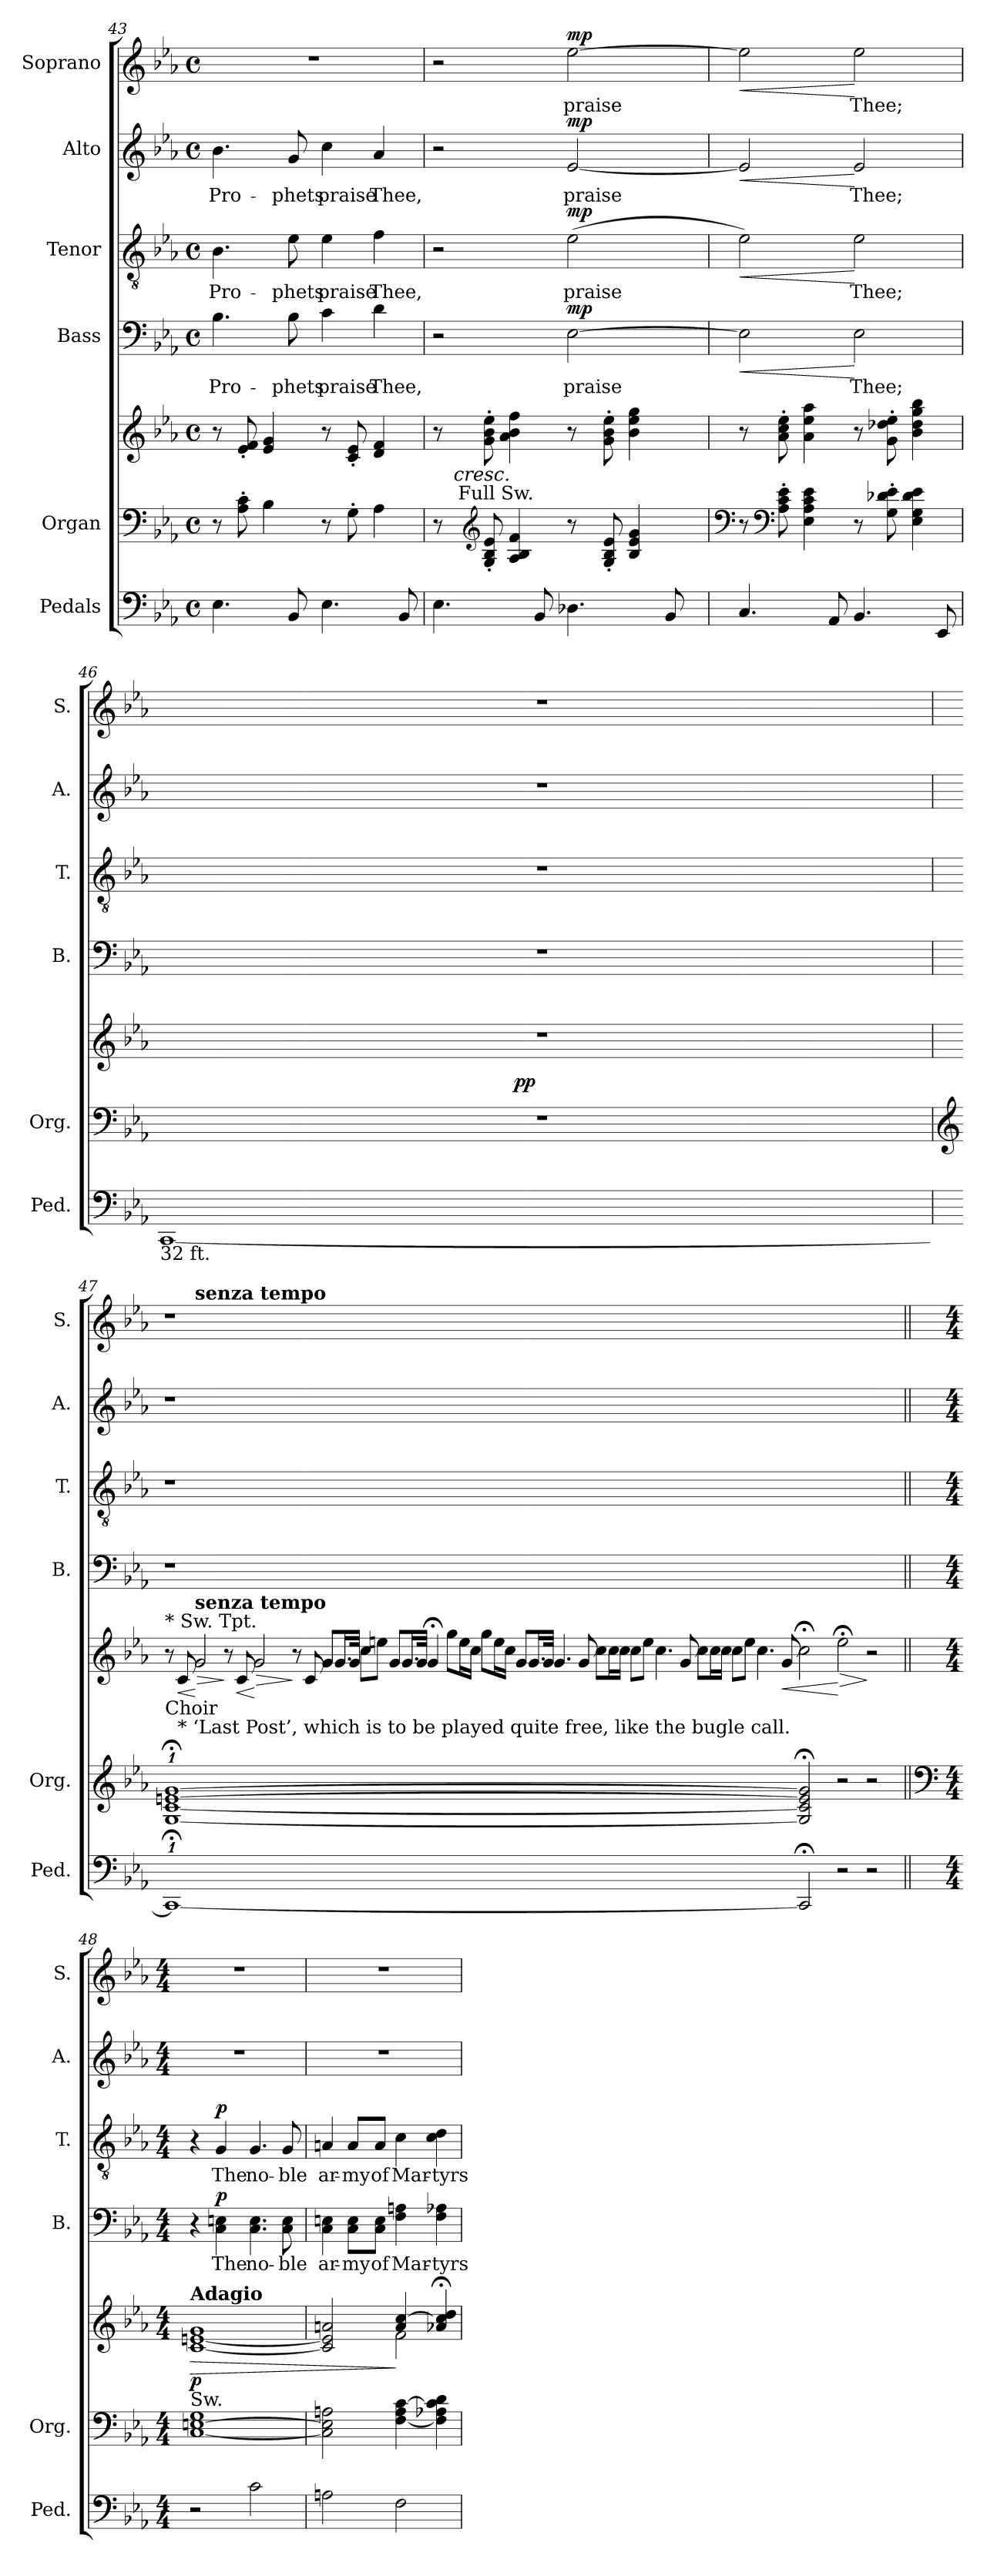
**kern	**kern	**kern	**dynam	**kern	**text	**dynam	**kern	**text	**dynam	**kern	**text	**dynam	**kern	**text	**dynam
*part6	*part5	*part5	*part5	*part4	*part4	*part4	*part3	*part3	*part3	*part2	*part2	*part2	*part1	*part1	*part1
*staff7	*staff6	*staff5	*staff5/6	*staff4	*staff4	*staff4	*staff3	*staff3	*staff3	*staff2	*staff2	*staff2	*staff1	*staff1	*staff1
*I"Pedals	*I"Organ	*	*	*I"Bass	*	*	*I"Tenor	*	*	*I"Alto	*	*	*I"Soprano	*	*
*I'Ped.	*I'Org.	*	*	*I'B.	*	*	*I'T.	*	*	*I'A.	*	*	*I'S.	*	*
*clefF4	*clefF4	*clefG2	*	*clefF4	*	*	*clefGv2	*	*	*clefG2	*	*	*clefG2	*	*
*	*	*	*	*	*	*	*ITrd7c12	*	*	*	*	*	*	*	*
*k[b-e-a-]	*k[b-e-a-]	*k[b-e-a-]	*	*k[b-e-a-]	*	*	*k[b-e-a-]	*	*	*k[b-e-a-]	*	*	*k[b-e-a-]	*	*
*E-:	*E-:	*E-:	*	*E-:	*	*	*E-:	*	*	*E-:	*	*	*E-:	*	*
*M4/4	*M4/4	*M4/4	*	*M4/4	*	*	*M4/4	*	*	*M4/4	*	*	*M4/4	*	*
*met(c)	*met(c)	*met(c)	*	*met(c)	*	*	*met(c)	*	*	*met(c)	*	*	*met(c)	*	*
=43	=43	=43	=43	=43	=43	=43	=43	=43	=43	=43	=43	=43	=43	=43	=43
!	!	!	!	!	!LO:LY:b:color=#000000	!	!	!	!	!	!	!	!	!	!
!	!	!	!	!	!	!	!	!LO:LY:b:color=#000000	!	!	!	!	!	!	!
!	!	!	!	!	!	!	!	!	!	!	!LO:LY:b:color=#000000	!	!	!	!
4.E-i\	8r	8r	.	4.B-i\	Pro-	.	4.BB-i\	Pro-	.	4.b-i\	Pro-	.	1r	.	.
.	8A-i\' 8ci'	8e-i/' 8fi'	.	.	.	.	.	.	.	.	.	.	.	.	.
.	4B-i\	4e-i/ 4gi	.	.	.	.	.	.	.	.	.	.	.	.	.
!	!	!	!	!	!LO:LY:b:color=#000000	!	!	!	!	!	!	!	!	!	!
!	!	!	!	!	!	!	!	!LO:LY:b:color=#000000	!	!	!	!	!	!	!
!	!	!	!	!	!	!	!	!	!	!	!LO:LY:b:color=#000000	!	!	!	!
8BB-i/	.	.	.	8B-i\	-phets	.	8E-i\	-phets	.	8gi/	-phets	.	.	.	.
!	!	!	!	!	!LO:LY:b:color=#000000	!	!	!	!	!	!	!	!	!	!
!	!	!	!	!	!	!	!	!LO:LY:b:color=#000000	!	!	!	!	!	!	!
!	!	!	!	!	!	!	!	!	!	!	!LO:LY:b:color=#000000	!	!	!	!
4.E-i\	8r	8r	.	4ci\	praise	.	4E-i\	praise	.	4cci\	praise	.	.	.	.
.	8G'i\	8ci/' 8e-i'	.	.	.	.	.	.	.	.	.	.	.	.	.
!	!	!	!	!	!LO:LY:b:color=#000000	!	!	!	!	!	!	!	!	!	!
!	!	!	!	!	!	!	!	!LO:LY:b:color=#000000	!	!	!	!	!	!	!
!	!	!	!	!	!	!	!	!	!	!	!LO:LY:b:color=#000000	!	!	!	!
.	4A-i\	4di/ 4fi	.	4di\	Thee,	.	4Fi\	Thee,	.	4a-i/	Thee,	.	.	.	.
8BB-i/	.	.	.	.	.	.	.	.	.	.	.	.	.	.	.
!!LO:LB:g=z
=44	=44	=44	=44	=44	=44	=44	=44	=44	=44	=44	=44	=44	=44	=44	=44
*	*^	*^	*	*	*	*	*	*	*	*	*	*	*	*	*
4.E-i\	8r	32ryy	8r	32ryy	.	2r	.	.	2r	.	.	2r	.	.	2r	.	.
.	.	64ryy	.	64ryy	.	.	.	.	.	.	.	.	.	.	.	.	.
.	.	128ryy	.	512.ryy	.	.	.	.	.	.	.	.	.	.	.	.	.
!	!	!	!	!LO:TX:b:i:t=cresc.	!	!	!	!	!	!	!	!	!	!	!	!	!
.	.	.	.	2ryy	.	.	.	.	.	.	.	.	.	.	.	.	.
.	.	1024ryy	.	.	.	.	.	.	.	.	.	.	.	.	.	.	.
!	!	!LO:TX:a:t=Full Sw.	!	!	!	!	!	!	!	!	!	!	!	!	!	!	!
.	.	2ryy	.	.	.	.	.	.	.	.	.	.	.	.	.	.	.
*	*clefG2	*	*	*	*	*	*	*	*	*	*	*	*	*	*	*	*
.	8Gi/' 8B-i' 8e-i'	.	8gi\' 8b-i' 8ee-i'	.	.	.	.	.	.	.	.	.	.	.	.	.	.
.	4A-i/ 4B-i 4fi	.	4a-i\ 4b-i 4ffi	.	.	.	.	.	.	.	.	.	.	.	.	.	.
8BB-i/	.	.	.	.	.	.	.	.	.	.	.	.	.	.	.	.	.
!	!	!	!	!	!	!	!LO:LY:b:color=#000000	!	!	!	!	!	!	!	!	!	!
!	!	!	!	!	!	!	!	!	!	!LO:LY:b:color=#000000	!	!	!	!	!	!	!
!	!	!	!	!	!	!	!	!	!	!	!	!	!LO:LY:b:color=#000000	!	!	!	!
!	!	!	!	!	!	!	!	!	!	!	!	!	!	!	!	!LO:LY:b:color=#000000	!
4.D-Xi\	8r	.	8r	.	.	[2E-i\	praise	mp	(2E-i\	praise	mp	[2e-i/	praise	mp	[2ee-i\	praise	mp
.	.	.	.	4ryy	.	.	.	.	.	.	.	.	.	.	.	.	.
.	.	4ryy	.	.	.	.	.	.	.	.	.	.	.	.	.	.	.
.	8Gi/' 8B-i' 8e-i'	.	8gi\' 8b-i' 8ee-i'	.	.	.	.	.	.	.	.	.	.	.	.	.	.
.	4B-i/ 4e-i 4gi	.	4b-i\ 4ee-i 4ggi	.	.	.	.	.	.	.	.	.	.	.	.	.	.
.	.	.	.	8ryy	.	.	.	.	.	.	.	.	.	.	.	.	.
.	.	8ryy	.	.	.	.	.	.	.	.	.	.	.	.	.	.	.
8BB-i/	.	.	.	.	.	.	.	.	.	.	.	.	.	.	.	.	.
.	.	.	.	16ryy	.	.	.	.	.	.	.	.	.	.	.	.	.
.	.	16ryy	.	.	.	.	.	.	.	.	.	.	.	.	.	.	.
.	.	.	.	128ryy	.	.	.	.	.	.	.	.	.	.	.	.	.
.	.	256..ryy	.	.	.	.	.	.	.	.	.	.	.	.	.	.	.
.	.	.	.	256ryy	.	.	.	.	.	.	.	.	.	.	.	.	.
.	.	.	.	1024ryy	.	.	.	.	.	.	.	.	.	.	.	.	.
=45	=45	=45	=45	=45	=45	=45	=45	=45	=45	=45	=45	=45	=45	=45	=45	=45	=45
!	!	!	!	!	!	!	!	!LO:HP:b	!	!	!LO:HP:b	!	!	!LO:HP:b	!	!	!LO:HP:b
*	*v	*v	*	*	*	*	*	*	*	*	*	*	*	*	*	*	*
*	*	*v	*v	*	*	*	*	*	*	*	*	*	*	*	*	*
4.Ci/	8r	8r	.	2E-i\]	.	<	2E-i\)	.	<	2e-i/]	.	<	2ee-i\]	.	<
*	*clefF4	*	*	*	*	*	*	*	*	*	*	*	*	*	*
.	8A-i\' 8ci' 8e-i'	8a-i\' 8cci' 8ee-i'	.	.	.	.	.	.	.	.	.	.	.	.	.
.	4E-i\ 4A-i 4ci 4e-i	4a-i\ 4ee-i 4aa-i	.	.	.	.	.	.	.	.	.	.	.	.	.
8AA-i/	.	.	.	.	.	.	.	.	.	.	.	.	.	.	.
!	!	!	!	!	!LO:LY:b:color=#000000	!	!	!	!	!	!	!	!	!	!
!	!	!	!	!	!	!	!	!LO:LY:b:color=#000000	!	!	!	!	!	!	!
!	!	!	!	!	!	!	!	!	!	!	!LO:LY:b:color=#000000	!	!	!	!
!	!	!	!	!	!	!	!	!	!	!	!	!	!	!LO:LY:b:color=#000000	!
4.BB-i/	8r	8r	.	2E-i\	Thee;	[	2E-i\	Thee;	[	2e-i/	Thee;	[	2ee-i\	Thee;	[
.	8Gi\' 8d-Xi' 8e-i'	8gi\' 8dd-Xi' 8ee-i'	.	.	.	.	.	.	.	.	.	.	.	.	.
.	4E-i\ 4Gi 4d-i 4e-i	4b-i\ 4dd-i 4ggi 4bb-i	.	.	.	.	.	.	.	.	.	.	.	.	.
8EE-i/	.	.	.	.	.	.	.	.	.	.	.	.	.	.	.
=46	=46	=46	=46	=46	=46	=46	=46	=46	=46	=46	=46	=46	=46	=46	=46
*	*^	*	*	*	*	*	*	*	*	*	*	*	*	*	*
!LO:TX:b:t=32 ft.	!	!	!	!	!	!	!	!	!	!	!	!	!	!	!	!
[1CCi	1r	4ryy	1r	.	1r	.	.	1r	.	.	1r	.	.	1r	.	.
.	.	8ryy	.	.	.	.	.	.	.	.	.	.	.	.	.	.
.	.	64ryy	.	.	.	.	.	.	.	.	.	.	.	.	.	.
.	.	128ryy	.	.	.	.	.	.	.	.	.	.	.	.	.	.
.	.	1024ryy	.	.	.	.	.	.	.	.	.	.	.	.	.	.
.	.	2ryy	.	pp	.	.	.	.	.	.	.	.	.	.	.	.
.	.	16ryy	.	.	.	.	.	.	.	.	.	.	.	.	.	.
.	.	32ryy	.	.	.	.	.	.	.	.	.	.	.	.	.	.
.	.	256..ryy	.	.	.	.	.	.	.	.	.	.	.	.	.	.
*	*v	*v	*	*	*	*	*	*	*	*	*	*	*	*	*	*
!!LO:PB:g=z
=47	=47	=47	=47	=47	=47	=47	=47	=47	=47	=47	=47	=47	=47	=47	=47
*	*clefG2	*	*	*	*	*	*	*	*	*	*	*	*	*	*
*Xbrackettup	*Xbrackettup	*	*	*	*	*	*	*	*	*	*	*	*	*	*
*	*^	*	*	*	*	*	*	*	*	*	*	*	*	*	*
!	!	!	!LO:TX:a:t=* Sw. Tpt.	!	!	!	!	!	!	!	!	!	!	!	!	!
!	!	!	!LO:TX:b:t=Choir	!	!	!	!	!	!	!	!	!	!	!	!	!
!	!	!	!	!	!LO:N:vis=1	!	!	!LO:N:vis=1	!	!	!LO:N:vis=1	!	!	!LO:N:vis=1	!	!
*	*v	*v	*	*	*	*	*	*	*	*	*	*	*	*^	*	*
1%6CC;i_	[1%6Gi; [1%6ci; [1%6eni; [1%6gi;	8r	.	1r	.	.	1r	.	.	1r	.	.	1r	4ryy	.	.
!	!	!LO:TX:b:t=* ‘Last Post’, which is to be played quite free, like the bugle call.	!	!	!	!	!	!	!	!	!	!	!	!	!	!
!	!	!	!LO:HP:b	!	!	!	!	!	!	!	!	!	!	!	!	!
.	.	8ci/	<	.	.	.	.	.	.	.	.	.	.	.	.	.
!	!	!	!	!	!	!	!	!	!	!	!	!	!	!LO:TX:a:B:t=senza tempo	!	!
!	!	!LO:TX:a:B:t=senza tempo	!	!	!	!	!	!	!	!	!	!	!	!	!	!
!	!	!	!LO:HP:n=1:b	!	!	!	!	!	!	!	!	!	!	!	!	!
.	.	2gi/	[ >	.	.	.	.	.	.	.	.	.	.	1ryy	.	.
.	.	8r	]	.	.	.	.	.	.	.	.	.	.	.	.	.
!	!	!	!LO:HP:b	!	!	!	!	!	!	!	!	!	!	!	!	!
.	.	8ci/	<	.	.	.	.	.	.	.	.	.	.	.	.	.
!	!	!	!LO:HP:n=1:b	!	!	!	!	!	!	!	!	!	!	!	!	!
.	.	2gi/	[ >	00ryy	.	.	00ryy	.	.	00ryy	.	.	00ryy	.	.	.
.	.	.	.	.	.	.	.	.	.	.	.	.	.	1ryy	.	.
.	.	8r	]	.	.	.	.	.	.	.	.	.	.	.	.	.
.	.	8ci/	.	.	.	.	.	.	.	.	.	.	.	.	.	.
.	.	8gi/L	.	.	.	.	.	.	.	.	.	.	.	.	.	.
.	.	16.gi/L	.	.	.	.	.	.	.	.	.	.	.	.	.	.
.	.	32gi/JJk	.	.	.	.	.	.	.	.	.	.	.	.	.	.
.	.	8cci\L	.	.	.	.	.	.	.	.	.	.	.	.	.	.
.	.	8eeni\J	.	.	.	.	.	.	.	.	.	.	.	.	.	.
.	.	8gi/L	.	.	.	.	.	.	.	.	.	.	.	1ryy	.	.
.	.	16.gi/L	.	.	.	.	.	.	.	.	.	.	.	.	.	.
.	.	32gi/JJk	.	.	.	.	.	.	.	.	.	.	.	.	.	.
.	.	4g;i/	.	.	.	.	.	.	.	.	.	.	.	.	.	.
.	.	8ggi\L	.	.	.	.	.	.	.	.	.	.	.	.	.	.
.	.	16eei\L	.	.	.	.	.	.	.	.	.	.	.	.	.	.
.	.	16cci\JJ	.	.	.	.	.	.	.	.	.	.	.	.	.	.
.	.	8ggi\L	.	.	.	.	.	.	.	.	.	.	.	.	.	.
.	.	16eei\L	.	.	.	.	.	.	.	.	.	.	.	.	.	.
.	.	16cci\JJ	.	.	.	.	.	.	.	.	.	.	.	.	.	.
.	.	8gi/L	.	.	.	.	.	.	.	.	.	.	.	1ryy	.	.
.	.	16.gi/L	.	.	.	.	.	.	.	.	.	.	.	.	.	.
.	.	32gi/JJk	.	.	.	.	.	.	.	.	.	.	.	.	.	.
.	.	4.gi/	.	.	.	.	.	.	.	.	.	.	.	.	.	.
.	.	8gi/	.	.	.	.	.	.	.	.	.	.	.	.	.	.
.	.	8cci\L	.	.	.	.	.	.	.	.	.	.	.	.	.	.
.	.	16cci\L	.	.	.	.	.	.	.	.	.	.	.	.	.	.
.	.	16cci\JJ	.	.	.	.	.	.	.	.	.	.	.	.	.	.
.	.	8cci\L	.	.	.	.	.	.	.	.	.	.	.	1ryy	.	.
.	.	8eei\J	.	.	.	.	.	.	.	.	.	.	.	.	.	.
.	.	4.cci\	.	.	.	.	.	.	.	.	.	.	.	.	.	.
.	.	8gi/	.	.	.	.	.	.	.	.	.	.	.	.	.	.
.	.	8cci\L	.	0ryy	.	.	0ryy	.	.	0ryy	.	.	0ryy	.	.	.
.	.	16cci\L	.	.	.	.	.	.	.	.	.	.	.	.	.	.
.	.	16cci\JJ	.	.	.	.	.	.	.	.	.	.	.	.	.	.
.	.	8cci\L	.	.	.	.	.	.	.	.	.	.	.	1ryy	.	.
.	.	8eei\J	.	.	.	.	.	.	.	.	.	.	.	.	.	.
.	.	4.cci\	.	.	.	.	.	.	.	.	.	.	.	.	.	.
!	!	!	!LO:HP:b	!	!	!	!	!	!	!	!	!	!	!	!	!
.	.	8gi/	<	.	.	.	.	.	.	.	.	.	.	.	.	.
2CC;i/]	2Gi/]; 2ci]; 2ei]; 2gi];	2cc;i\	.	.	.	.	.	.	.	.	.	.	.	.	.	.
.	.	.	.	.	.	.	.	.	.	.	.	.	.	1ryy	.	.
!	!	!	!LO:HP:n=1:b	!	!	!	!	!	!	!	!	!	!	!	!	!
2r	2r	2ee;i\	[ >	.	.	.	.	.	.	.	.	.	.	.	.	.
2r	2r	2r	]	2ryy	.	.	2ryy	.	.	2ryy	.	.	2ryy	.	.	.
.	.	.	.	.	.	.	.	.	.	.	.	.	.	4ryy	.	.
*	*	*	*	*	*	*	*	*	*	*	*	*	*v	*v	*	*
!!LO:LB:g=z
=48||	=48||	=48||	=48||	=48||	=48||	=48||	=48||	=48||	=48||	=48||	=48||	=48||	=48||	=48||	=48||
*	*clefF4	*	*	*	*	*	*	*	*	*	*	*	*	*	*
*M4/4	*M4/4	*M4/4	*	*M4/4	*	*	*M4/4	*	*	*M4/4	*	*	*M4/4	*	*
*	*	*MM60	*	*	*	*	*	*	*	*	*	*	*MM60	*	*
*	*	*	*	*	*	*	*	*	*	*	*	*	*^	*	*
!	!	!	!	!	!	!	!	!	!	!	!	!	!LO:TX:a:B:t=Adagio	!	!	!
!	!	!LO:TX:a:B:t=Adagio	!	!	!	!	!	!	!	!	!	!	!	!	!	!
!	!LO:TX:a:t=Sw.	!	!	!	!	!	!	!	!	!	!	!	!	!	!	!
!	!	!	!LO:HP:b	!	!	!	!	!	!	!	!	!	!	!	!	!
*	*	*	*	*	*	*	*	*	*	*	*	*	*v	*v	*	*
2r	[1Ci [1Eni 1Gi	[1ci [1eni 1gi	> p	4r	.	.	4r	.	.	1r	.	.	1r	.	.
!	!	!	!	!	!LO:LY:b:color=#000000	!	!	!	!	!	!	!	!	!	!
!	!	!	!	!	!	!	!	!LO:LY:b:color=#000000	!	!	!	!	!	!	!
.	.	.	.	4Ci\ 4Eni	The	p	4GGi/	The	p	.	.	.	.	.	.
!	!	!	!	!	!LO:LY:b:color=#000000	!	!	!	!	!	!	!	!	!	!
!	!	!	!	!	!	!	!	!LO:LY:b:color=#000000	!	!	!	!	!	!	!
2ci\	.	.	.	4.Ci\ 4.Ei	no-	.	4.GGi/	no-	.	.	.	.	.	.	.
!	!	!	!	!	!LO:LY:b:color=#000000	!	!	!	!	!	!	!	!	!	!
!	!	!	!	!	!	!	!	!LO:LY:b:color=#000000	!	!	!	!	!	!	!
.	.	.	.	8Ci\ 8Ei	-ble	.	8GGi/	-ble	.	.	.	.	.	.	.
=49	=49	=49	=49	=49	=49	=49	=49	=49	=49	=49	=49	=49	=49	=49	=49
*	*	*^	*	*	*	*	*	*	*	*	*	*	*	*	*
!	!	!	!	!	!	!LO:LY:b:color=#000000	!	!	!	!	!	!	!	!	!	!
!	!	!	!	!	!	!	!	!	!LO:LY:b:color=#000000	!	!	!	!	!	!	!
2Ani\	2Ci\] 2Ei] 2Ani	2ci/] 2ei] 2ani	2ryy	.	4Ci\ 4Eni	ar-	.	4AAni/	ar-	.	1r	.	.	1r	.	.
!	!	!	!	!	!	!LO:LY:b:color=#000000	!	!	!	!	!	!	!	!	!	!
!	!	!	!	!	!	!	!	!	!LO:LY:b:color=#000000	!	!	!	!	!	!	!
.	.	.	.	.	8Ci\ 8EiL	-my	.	8AAi/L	-my	.	.	.	.	.	.	.
!	!	!	!	!	!	!LO:LY:b:color=#000000	!	!	!	!	!	!	!	!	!	!
!	!	!	!	!	!	!	!	!	!LO:LY:b:color=#000000	!	!	!	!	!	!	!
.	.	.	.	.	8Ci\ 8EiJ	of	.	8AAi/J	of	.	.	.	.	.	.	.
!	!	!	!	!	!	!LO:LY:b:color=#000000	!	!	!	!	!	!	!	!	!	!
!	!	!	!	!	!	!	!	!	!LO:LY:b:color=#000000	!	!	!	!	!	!	!
2Fi\	[4Fi\ 4Ai [4ci	4ai/ [4cci	2fi\	]	4Fi\ 4Ani	Mar-	.	4Ci\	Mar-	.	.	.	.	.	.	.
!	!	!	!	!	!	!LO:LY:b:color=#000000	!	!	!	!	!	!	!	!	!	!
!	!	!	!	!	!	!	!	!	!LO:LY:b:color=#000000	!	!	!	!	!	!	!
.	4Fi\] 4A-Xi 4ci] 4di	4a-Xi/; 4cci]; 4ddi;	.	.	4Fi\ 4A-Xi	-tyrs	.	4Ci\ 4Di	-tyrs	.	.	.	.	.	.	.
*	*	*v	*v	*	*	*	*	*	*	*	*	*	*	*	*	*
=	=	=	=	=	=	=	=	=	=	=	=	=	=	=	=
*-	*-	*-	*-	*-	*-	*-	*-	*-	*-	*-	*-	*-	*-	*-	*-
